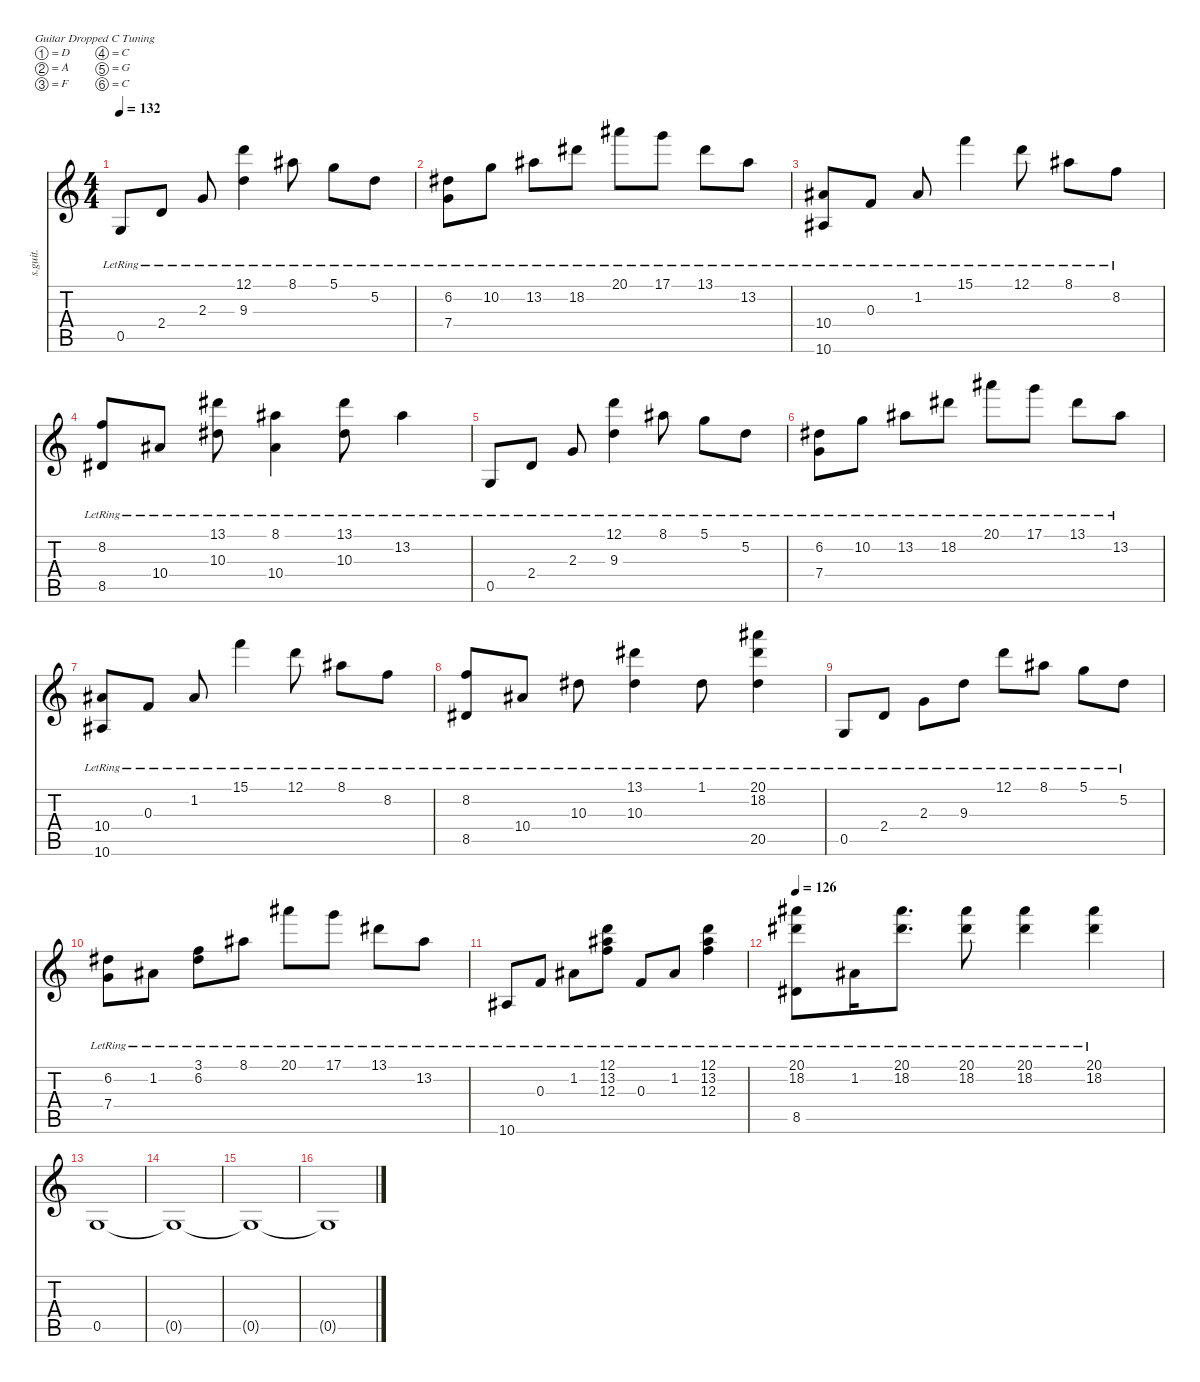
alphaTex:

\defaultSystemsLayout 4
\hideDynamics
\bracketExtendMode nobrackets
\track ("" "s.guit.") {instrument acousticgrandpiano}
\staff {score tabs}
\tuning (D4 A3 F3 C3 G2 C2)
\displaytranspose 12
\ts (4 4)
\tempo 132
\clef g2
\ks c
0.5{lr}.8{lyrics (0 "") lyrics (1 "") lyrics (2 "") lyrics (3 "") lyrics (4 "") dy mf} 2.4{lr}.8{lyrics (0 "") lyrics (1 "") lyrics (2 "") lyrics (3 "") lyrics (4 "")} 2.3{lr}.8{lyrics (0 "") lyrics (1 "") lyrics (2 "") lyrics (3 "") lyrics (4 "")} (12.1{lr} 9.3{lr}).4{lyrics (0 "") lyrics (1 "") lyrics (2 "") lyrics (3 "") lyrics (4 "")} 8.1{lr acc #}.8{lyrics (0 "") lyrics (1 "") lyrics (2 "") lyrics (3 "") lyrics (4 "")} 5.1{lr}.8{lyrics (0 "") lyrics (1 "") lyrics (2 "") lyrics (3 "") lyrics (4 "")} 5.2{lr}.8{lyrics (0 "") lyrics (1 "") lyrics (2 "") lyrics (3 "") lyrics (4 "")} |
(6.2{lr acc #} 7.4{lr}).8{lyrics (0 "") lyrics (1 "") lyrics (2 "") lyrics (3 "") lyrics (4 "")} 10.2{lr}.8{lyrics (0 "") lyrics (1 "") lyrics (2 "") lyrics (3 "") lyrics (4 "")} 13.2{lr acc #}.8{lyrics (0 "") lyrics (1 "") lyrics (2 "") lyrics (3 "") lyrics (4 "")} 18.2{lr acc #}.8{lyrics (0 "") lyrics (1 "") lyrics (2 "") lyrics (3 "") lyrics (4 "")} 20.1{lr acc #}.8{lyrics (0 "") lyrics (1 "") lyrics (2 "") lyrics (3 "") lyrics (4 "")} 17.1{lr}.8{lyrics (0 "") lyrics (1 "") lyrics (2 "") lyrics (3 "") lyrics (4 "")} 13.1{lr acc #}.8{lyrics (0 "") lyrics (1 "") lyrics (2 "") lyrics (3 "") lyrics (4 "")} 13.2{lr acc #}.8{lyrics (0 "") lyrics (1 "") lyrics (2 "") lyrics (3 "") lyrics (4 "")} |
(10.4{lr acc #} 10.6{lr acc #}).8{lyrics (0 "") lyrics (1 "") lyrics (2 "") lyrics (3 "") lyrics (4 "")} 0.3{lr}.8{lyrics (0 "") lyrics (1 "") lyrics (2 "") lyrics (3 "") lyrics (4 "")} 1.2{lr acc #}.8{lyrics (0 "") lyrics (1 "") lyrics (2 "") lyrics (3 "") lyrics (4 "")} 15.1{lr}.4{lyrics (0 "") lyrics (1 "") lyrics (2 "") lyrics (3 "") lyrics (4 "")} 12.1{lr}.8{lyrics (0 "") lyrics (1 "") lyrics (2 "") lyrics (3 "") lyrics (4 "")} 8.1{lr acc #}.8{lyrics (0 "") lyrics (1 "") lyrics (2 "") lyrics (3 "") lyrics (4 "")} 8.2{lr}.8{lyrics (0 "") lyrics (1 "") lyrics (2 "") lyrics (3 "") lyrics (4 "")} |
(8.2{lr} 8.5{lr acc #}).8{lyrics (0 "") lyrics (1 "") lyrics (2 "") lyrics (3 "") lyrics (4 "")} 10.4{lr acc #}.8{lyrics (0 "") lyrics (1 "") lyrics (2 "") lyrics (3 "") lyrics (4 "")} (13.1{lr acc #} 10.3{lr acc #}).8{lyrics (0 "") lyrics (1 "") lyrics (2 "") lyrics (3 "") lyrics (4 "")} (8.1{lr acc #} 10.4{lr acc #}).4{lyrics (0 "") lyrics (1 "") lyrics (2 "") lyrics (3 "") lyrics (4 "")} (13.1{lr acc #} 10.3{lr acc #}).8{lyrics (0 "") lyrics (1 "") lyrics (2 "") lyrics (3 "") lyrics (4 "")} 13.2{lr acc #}.4{lyrics (0 "") lyrics (1 "") lyrics (2 "") lyrics (3 "") lyrics (4 "")} |
0.5{lr}.8{lyrics (0 "") lyrics (1 "") lyrics (2 "") lyrics (3 "") lyrics (4 "")} 2.4{lr}.8{lyrics (0 "") lyrics (1 "") lyrics (2 "") lyrics (3 "") lyrics (4 "")} 2.3{lr}.8{lyrics (0 "") lyrics (1 "") lyrics (2 "") lyrics (3 "") lyrics (4 "")} (12.1{lr} 9.3{lr}).4{lyrics (0 "") lyrics (1 "") lyrics (2 "") lyrics (3 "") lyrics (4 "")} 8.1{lr acc #}.8{lyrics (0 "") lyrics (1 "") lyrics (2 "") lyrics (3 "") lyrics (4 "")} 5.1{lr}.8{lyrics (0 "") lyrics (1 "") lyrics (2 "") lyrics (3 "") lyrics (4 "")} 5.2{lr}.8{lyrics (0 "") lyrics (1 "") lyrics (2 "") lyrics (3 "") lyrics (4 "")} |
(6.2{lr acc #} 7.4{lr}).8{lyrics (0 "") lyrics (1 "") lyrics (2 "") lyrics (3 "") lyrics (4 "")} 10.2{lr}.8{lyrics (0 "") lyrics (1 "") lyrics (2 "") lyrics (3 "") lyrics (4 "")} 13.2{lr acc #}.8{lyrics (0 "") lyrics (1 "") lyrics (2 "") lyrics (3 "") lyrics (4 "")} 18.2{lr acc #}.8{lyrics (0 "") lyrics (1 "") lyrics (2 "") lyrics (3 "") lyrics (4 "")} 20.1{lr acc #}.8{lyrics (0 "") lyrics (1 "") lyrics (2 "") lyrics (3 "") lyrics (4 "")} 17.1{lr}.8{lyrics (0 "") lyrics (1 "") lyrics (2 "") lyrics (3 "") lyrics (4 "")} 13.1{lr acc #}.8{lyrics (0 "") lyrics (1 "") lyrics (2 "") lyrics (3 "") lyrics (4 "")} 13.2{lr acc #}.8{lyrics (0 "") lyrics (1 "") lyrics (2 "") lyrics (3 "") lyrics (4 "")} |
(10.4{lr acc #} 10.6{lr acc #}).8{lyrics (0 "") lyrics (1 "") lyrics (2 "") lyrics (3 "") lyrics (4 "")} 0.3{lr}.8{lyrics (0 "") lyrics (1 "") lyrics (2 "") lyrics (3 "") lyrics (4 "")} 1.2{lr acc #}.8{lyrics (0 "") lyrics (1 "") lyrics (2 "") lyrics (3 "") lyrics (4 "")} 15.1{lr}.4{lyrics (0 "") lyrics (1 "") lyrics (2 "") lyrics (3 "") lyrics (4 "")} 12.1{lr}.8{lyrics (0 "") lyrics (1 "") lyrics (2 "") lyrics (3 "") lyrics (4 "")} 8.1{lr acc #}.8{lyrics (0 "") lyrics (1 "") lyrics (2 "") lyrics (3 "") lyrics (4 "")} 8.2{lr}.8{lyrics (0 "") lyrics (1 "") lyrics (2 "") lyrics (3 "") lyrics (4 "")} |
(8.2{lr} 8.5{lr acc #}).8{lyrics (0 "") lyrics (1 "") lyrics (2 "") lyrics (3 "") lyrics (4 "")} 10.4{lr acc #}.8{lyrics (0 "") lyrics (1 "") lyrics (2 "") lyrics (3 "") lyrics (4 "")} 10.3{lr acc #}.8{lyrics (0 "") lyrics (1 "") lyrics (2 "") lyrics (3 "") lyrics (4 "")} (13.1{lr acc #} 10.3{lr acc #}).4{lyrics (0 "") lyrics (1 "") lyrics (2 "") lyrics (3 "") lyrics (4 "")} 1.1{lr acc #}.8{lyrics (0 "") lyrics (1 "") lyrics (2 "") lyrics (3 "") lyrics (4 "")} (20.1{lr acc #} 18.2{lr acc #} 20.5{lr acc #}).4{lyrics (0 "") lyrics (1 "") lyrics (2 "") lyrics (3 "") lyrics (4 "")} |
0.5{lr}.8{lyrics (0 "") lyrics (1 "") lyrics (2 "") lyrics (3 "") lyrics (4 "")} 2.4{lr}.8{lyrics (0 "") lyrics (1 "") lyrics (2 "") lyrics (3 "") lyrics (4 "")} 2.3{lr}.8{lyrics (0 "") lyrics (1 "") lyrics (2 "") lyrics (3 "") lyrics (4 "")} 9.3{lr}.8{lyrics (0 "") lyrics (1 "") lyrics (2 "") lyrics (3 "") lyrics (4 "")} 12.1{lr}.8{lyrics (0 "") lyrics (1 "") lyrics (2 "") lyrics (3 "") lyrics (4 "")} 8.1{lr acc #}.8{lyrics (0 "") lyrics (1 "") lyrics (2 "") lyrics (3 "") lyrics (4 "")} 5.1{lr}.8{lyrics (0 "") lyrics (1 "") lyrics (2 "") lyrics (3 "") lyrics (4 "")} 5.2{lr}.8{lyrics (0 "") lyrics (1 "") lyrics (2 "") lyrics (3 "") lyrics (4 "")} |
(6.2{lr acc #} 7.4{lr}).8{lyrics (0 "") lyrics (1 "") lyrics (2 "") lyrics (3 "") lyrics (4 "")} 1.2{lr acc #}.8{lyrics (0 "") lyrics (1 "") lyrics (2 "") lyrics (3 "") lyrics (4 "")} (3.1{lr} 6.2{lr acc #}).8{lyrics (0 "") lyrics (1 "") lyrics (2 "") lyrics (3 "") lyrics (4 "")} 8.1{lr acc #}.8{lyrics (0 "") lyrics (1 "") lyrics (2 "") lyrics (3 "") lyrics (4 "")} 20.1{lr acc #}.8{lyrics (0 "") lyrics (1 "") lyrics (2 "") lyrics (3 "") lyrics (4 "")} 17.1{lr}.8{lyrics (0 "") lyrics (1 "") lyrics (2 "") lyrics (3 "") lyrics (4 "")} 13.1{lr acc #}.8{lyrics (0 "") lyrics (1 "") lyrics (2 "") lyrics (3 "") lyrics (4 "")} 13.2{lr acc #}.8{lyrics (0 "") lyrics (1 "") lyrics (2 "") lyrics (3 "") lyrics (4 "")} |
10.6{lr acc #}.8{lyrics (0 "") lyrics (1 "") lyrics (2 "") lyrics (3 "") lyrics (4 "")} 0.3{lr}.8{lyrics (0 "") lyrics (1 "") lyrics (2 "") lyrics (3 "") lyrics (4 "")} 1.2{lr acc #}.8{lyrics (0 "") lyrics (1 "") lyrics (2 "") lyrics (3 "") lyrics (4 "")} (12.1{lr} 13.2{lr acc #} 12.3{lr}).8{lyrics (0 "") lyrics (1 "") lyrics (2 "") lyrics (3 "") lyrics (4 "")} 0.3{lr}.8{lyrics (0 "") lyrics (1 "") lyrics (2 "") lyrics (3 "") lyrics (4 "")} 1.2{lr acc #}.8{lyrics (0 "") lyrics (1 "") lyrics (2 "") lyrics (3 "") lyrics (4 "")} (12.1{lr} 13.2{lr acc #} 12.3{lr}).4{lyrics (0 "") lyrics (1 "") lyrics (2 "") lyrics (3 "") lyrics (4 "")} |
\tempo 126
(20.1{lr acc #} 18.2{lr acc #} 8.5{lr acc #}).8{lyrics (0 "") lyrics (1 "") lyrics (2 "") lyrics (3 "") lyrics (4 "")} 1.2{lr acc #}.16{lyrics (0 "") lyrics (1 "") lyrics (2 "") lyrics (3 "") lyrics (4 "")} (20.1{lr acc #} 18.2{lr acc #}).8{d lyrics (0 "") lyrics (1 "") lyrics (2 "") lyrics (3 "") lyrics (4 "")} (20.1{lr acc #} 18.2{lr acc #}).8{lyrics (0 "") lyrics (1 "") lyrics (2 "") lyrics (3 "") lyrics (4 "")} (20.1{lr acc #} 18.2{lr acc #}).4{lyrics (0 "") lyrics (1 "") lyrics (2 "") lyrics (3 "") lyrics (4 "")} (20.1{lr acc #} 18.2{lr acc #}).4{lyrics (0 "") lyrics (1 "") lyrics (2 "") lyrics (3 "") lyrics (4 "")} |
0.5.1{lyrics (0 "") lyrics (1 "") lyrics (2 "") lyrics (3 "") lyrics (4 "")} |
0.5{t}.1{lyrics (0 "") lyrics (1 "") lyrics (2 "") lyrics (3 "") lyrics (4 "")} |
0.5{t}.1{lyrics (0 "") lyrics (1 "") lyrics (2 "") lyrics (3 "") lyrics (4 "")} |
0.5{t}.1{lyrics (0 "") lyrics (1 "") lyrics (2 "") lyrics (3 "") lyrics (4 "")}
